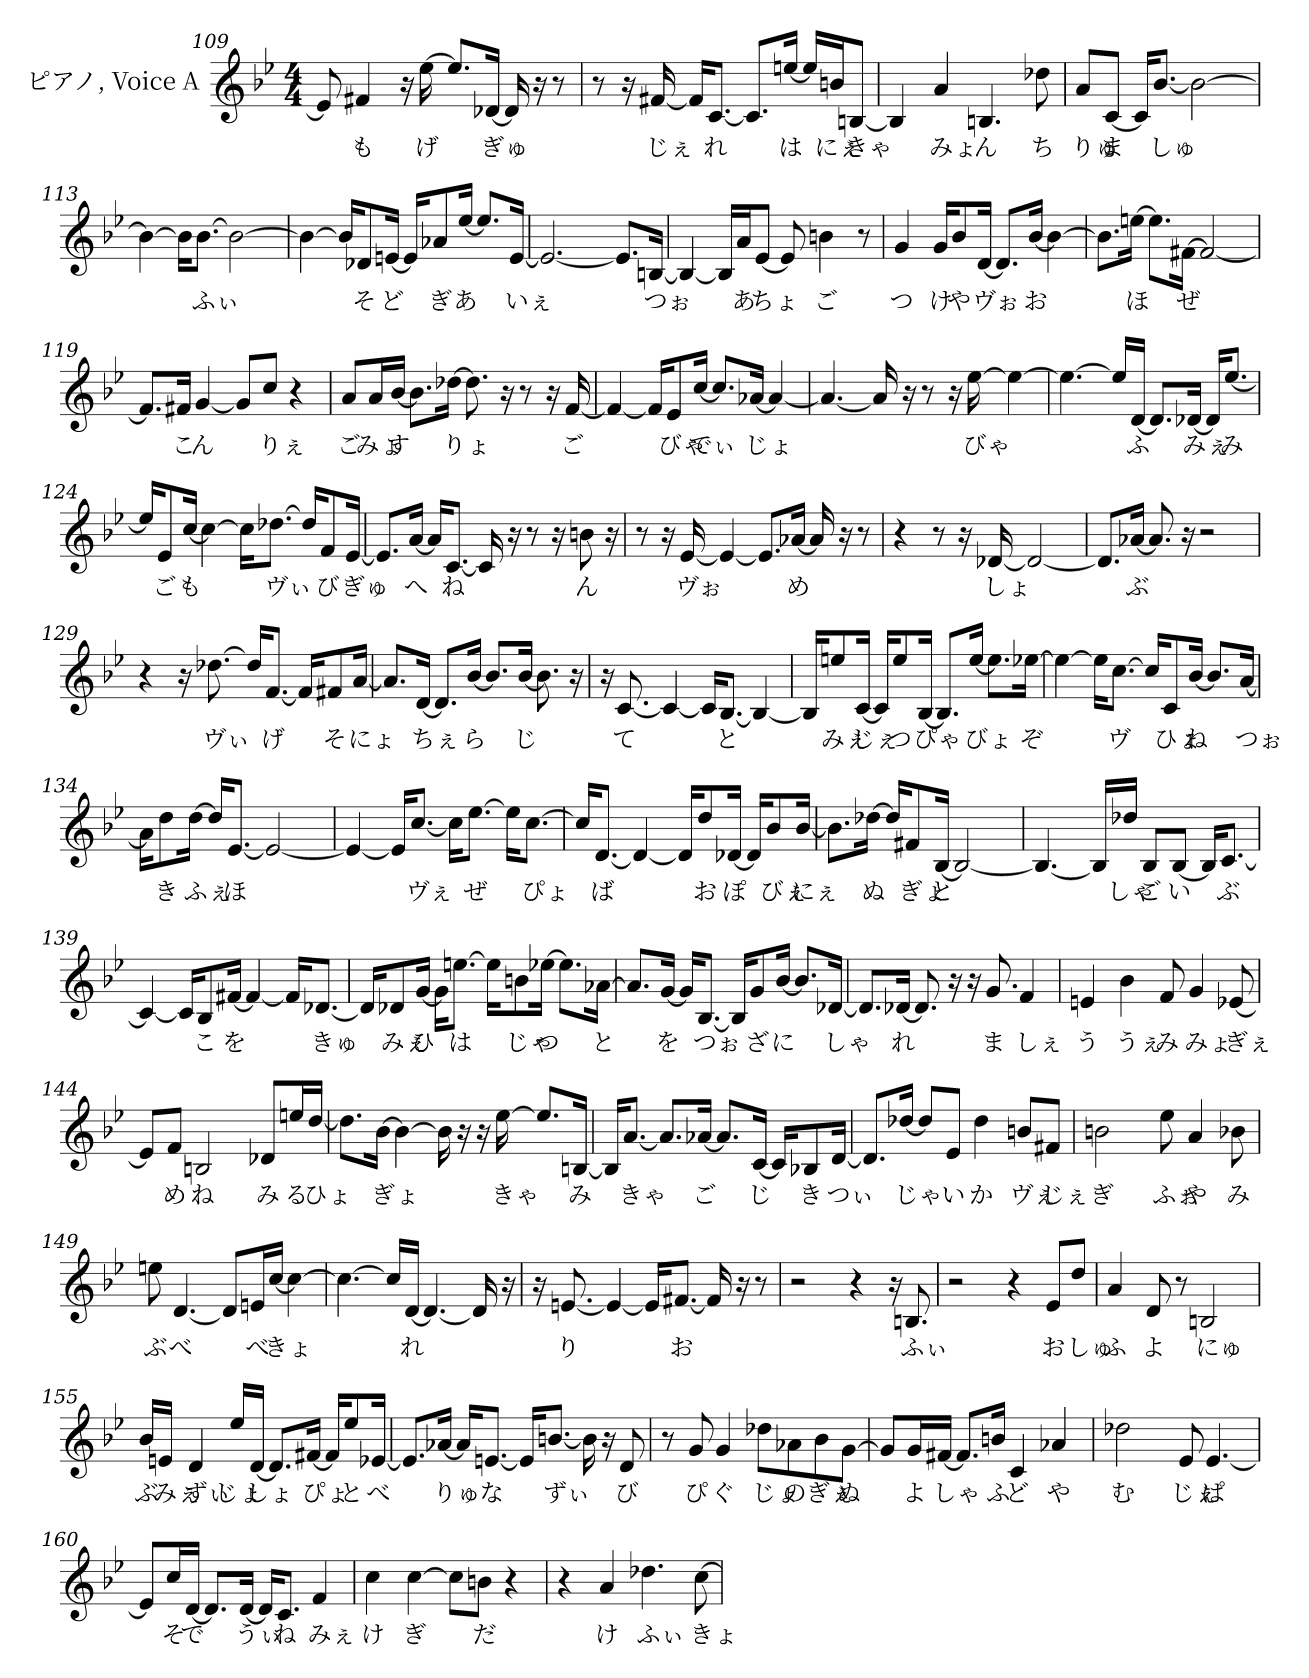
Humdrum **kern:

**kern	**text
*part1	*part1
*staff1	*staff1
*I"ピアノ, Voice A	*
!!LO:LB:g=z
*clefG2	*
*k[b-e-]	*
*M4/4	*
=109	=109
8e/]	.
!	!LO:LY:b
4f#X/	も
16r	.
!	!LO:LY:b
[16ee-\	げ
8.ee-/L]	.
!	!LO:LY:b
[16d-X/Jk	ぎゅ
16d-/]	.
16r	.
8r	.
=110	=110
8r	.
16r	.
!	!LO:LY:b
[16f#X/	じぇ
16f#/KL]	.
!	!LO:LY:b
[8.c/J	れ
8.c/L]	.
!	!LO:LY:b
[16een/Jk	は
16ee/LL]	.
!	!LO:LY:b
16bn/J	にぇ
!	!LO:LY:b
[8Bn/J	きゃ
=111	=111
4B/]	.
!	!LO:LY:b
4a/	みょ
!	!LO:LY:b
4.Bn/	ん
!	!LO:LY:b
8dd-X\	ち
=112	=112
!	!LO:LY:b
8a/L	りゅ
!	!LO:LY:b
[8c/J	ま
16c/KL]	.
!	!LO:LY:b
[8.b-/J	しゅ
2b-\_	.
=113	=113
4b-\_	.
16b-\KL]	.
!	!LO:LY:b
[8.b-\J	ふぃ
2b-\_	.
!!LO:LB:g=z
=114	=114
4b-\_	.
16b-/KL]	.
!	!LO:LY:b
8d-X/	そ
!	!LO:LY:b
[16en/Jk	ど
16e/KL]	.
!	!LO:LY:b
8a-X/	ぎ
!	!LO:LY:b
[16ee-/Jk	あ
8.ee-/L]	.
!	!LO:LY:b
[16e/Jk	いぇ
=115	=115
2.e/_	.
8.e/L]	.
!	!LO:LY:b
[16Bn/Jk	つぉ
=116	=116
4B/_	.
16B/LL]	.
!	!LO:LY:b
16a/J	あ
!	!LO:LY:b
[8e-/J	ちょ
8e-/]	.
!	!LO:LY:b
4bn\	ご
8r	.
=117	=117
!	!LO:LY:b
4g/	つ
!	!LO:LY:b
16g/KL	け
!	!LO:LY:b
8b-/	や
!	!LO:LY:b
[16d/Jk	ヴぉ
8.d/L]	.
!	!LO:LY:b
[16b-/Jk	お
4b-\_	.
=118	=118
8.b-\L]	.
!	!LO:LY:b
[16een\Jk	ほ
8.ee\L]	.
!	!LO:LY:b
[16f#X\Jk	ぜ
2f#/_	.
!!LO:LB:g=z
=119	=119
8.f#/L]	.
!	!LO:LY:b
16f#X/Jk	こ
!	!LO:LY:b
[4g/	ん
8g/L]	.
!	!LO:LY:b
8cc/J	りぇ
4r	.
=120	=120
!	!LO:LY:b
8a/L	ご
!	!LO:LY:b
16a/L	みょ
!	!LO:LY:b
[16b-/JJ	す
8.b-\L]	.
!	!LO:LY:b
[16dd-X\Jk	りょ
8.dd-\]	.
16r	.
8r	.
16r	.
!	!LO:LY:b
[16f/	ご
=121	=121
4f/_	.
16f/KL]	.
!	!LO:LY:b
8e-/	びゃ
!	!LO:LY:b
[16cc/Jk	でぃ
8.cc/L]	.
!	!LO:LY:b
[16a-X/Jk	じょ
4a-/_	.
=122	=122
4.a-/_	.
16a-/]	.
16r	.
8r	.
16r	.
!	!LO:LY:b
[16ee-\	びゃ
4ee-\_	.
!!LO:LB:g=z
=123	=123
4.ee-\_	.
16ee-/LL]	.
!	!LO:LY:b
[16d/JJ	ふ
8.d/L]	.
!	!LO:LY:b
[16d-X/Jk	みぇ
16d-/KL]	.
!	!LO:LY:b
[8.ee-/J	み
=124	=124
16ee-/KL]	.
!	!LO:LY:b
8e-/	ご
!	!LO:LY:b
[16cc/Jk	も
4cc\_	.
16cc\KL]	.
!	!LO:LY:b
[8.dd-X\J	ヴぃ
16dd-/KL]	.
!	!LO:LY:b
8f/	び
!	!LO:LY:b
[16e-/Jk	ぎゅ
=125	=125
8.e-/L]	.
!	!LO:LY:b
[16a/Jk	へ
16a/KL]	.
!	!LO:LY:b
[8.c/J	ね
16c/]	.
16r	.
8r	.
16r	.
!	!LO:LY:b
8bn\	ん
16r	.
=126	=126
8r	.
16r	.
!	!LO:LY:b
[16e-/	ヴぉ
4e-/_	.
8.e-/L]	.
!	!LO:LY:b
[16a-X/Jk	め
16a-/]	.
16r	.
8r	.
!!LO:LB:g=z
=127	=127
4r	.
8r	.
16r	.
!	!LO:LY:b
[16d-X/	しょ
2d-/_	.
=128	=128
8.d-/L]	.
!	!LO:LY:b
[16a-X/Jk	ぶ
8.a-/]	.
16r	.
2r	.
=129	=129
4r	.
16r	.
!	!LO:LY:b
[8.dd-X\	ヴぃ
16dd-/KL]	.
!	!LO:LY:b
[8.f/J	げ
16f/KL]	.
!	!LO:LY:b
8f#X/	そ
!	!LO:LY:b
[16a/Jk	にょ
=130	=130
8.a/L]	.
!	!LO:LY:b
[16d/Jk	ちぇ
8.d/L]	.
!	!LO:LY:b
[16b-/Jk	ら
8.b-/L]	.
!	!LO:LY:b
[16b-/Jk	じ
8.b-\]	.
16r	.
=131	=131
16r	.
!	!LO:LY:b
[8.c/	て
4c/_	.
16c/KL]	.
!	!LO:LY:b
[8.B-/J	と
4B-/_	.
!!LO:LB:g=z
=132	=132
16B-/KL]	.
!	!LO:LY:b
8een/	みぇ
!	!LO:LY:b
[16c/Jk	じぇ
16c/KL]	.
!	!LO:LY:b
8ee/	つ
!	!LO:LY:b
[16B-/Jk	ぴゃ
8.B-/L]	.
!	!LO:LY:b
[16ee/Jk	びょ
8.ee\L]	.
!	!LO:LY:b
[16ee-X\Jk	ぞ
=133	=133
4ee-\_	.
16ee-\KL]	.
!	!LO:LY:b
[8.cc\J	ヴ
16cc/KL]	.
!	!LO:LY:b
8c/	ひょ
!	!LO:LY:b
[16b-/Jk	ね
8.b-/L]	.
!	!LO:LY:b
[16a/Jk	つぉ
=134	=134
16a\KL]	.
!	!LO:LY:b
8dd\	き
!	!LO:LY:b
[16dd\Jk	ふぇ
16dd/KL]	.
!	!LO:LY:b
[8.e-/J	ほ
2e-/_	.
=135	=135
4e-/_	.
16e-/KL]	.
!	!LO:LY:b
[8.cc/J	ヴぇ
16cc\KL]	.
!	!LO:LY:b
[8.ee-\J	ぜ
16ee-\KL]	.
!	!LO:LY:b
[8.cc\J	ぴょ
!!LO:LB:g=z
=136	=136
16cc/KL]	.
!	!LO:LY:b
[8.d/J	ば
4d/_	.
16d/KL]	.
!	!LO:LY:b
8dd/	お
!	!LO:LY:b
[16d-X/Jk	ぽ
16d-/KL]	.
!	!LO:LY:b
8b-/	びぇ
!	!LO:LY:b
[16b-/Jk	にぇ
=137	=137
8.b-\L]	.
!	!LO:LY:b
[16dd-X\Jk	ぬ
16dd-/KL]	.
!	!LO:LY:b
8f#X/	ぎょ
!	!LO:LY:b
[16B-/Jk	と
2B-/_	.
=138	=138
4.B-/_	.
16B-/LL]	.
!	!LO:LY:b
16dd-X/JJ	しゃ
!	!LO:LY:b
8B-/L	ご
!	!LO:LY:b
[8B-/J	い
16B-/KL]	.
!	!LO:LY:b
[8.c/J	ぶ
=139	=139
4c/_	.
16c/KL]	.
!	!LO:LY:b
8B-/	こ
!	!LO:LY:b
[16f#X/Jk	を
4f#/_	.
16f#/KL]	.
!	!LO:LY:b
[8.d-X/J	きゅ
!!LO:PB:g=z
=140	=140
16d-/KL]	.
!	!LO:LY:b
8d-X/	みぇ
!	!LO:LY:b
[16g/Jk	ひ
16g\KL]	.
!	!LO:LY:b
[8.een\J	は
16ee\KL]	.
!	!LO:LY:b
8bn\	じゃ
!	!LO:LY:b
[16ee-X\Jk	つ
8.ee-\L]	.
!	!LO:LY:b
[16a-X\Jk	と
=141	=141
8.a-/L]	.
!	!LO:LY:b
[16g/Jk	を
16g/KL]	.
!	!LO:LY:b
[8.B-/J	つぉ
16B-/KL]	.
!	!LO:LY:b
8g/	ざ
!	!LO:LY:b
[16b-/Jk	に
8.b-/L]	.
!	!LO:LY:b
[16d-X/Jk	しゃ
=142	=142
8.d-/L]	.
!	!LO:LY:b
[16d-X/Jk	れ
8.d-/]	.
16r	.
16r	.
!	!LO:LY:b
8.g/	ま
!	!LO:LY:b
4f/	しぇ
=143	=143
!	!LO:LY:b
4en/	う
!	!LO:LY:b
4b-\	うぇ
!	!LO:LY:b
8f/	み
!	!LO:LY:b
4g/	みょ
!	!LO:LY:b
[8e-X/	ぎぇ
!!LO:LB:g=z
=144	=144
8e-/L]	.
!	!LO:LY:b
8f/J	め
!	!LO:LY:b
2Bn/	ね
!	!LO:LY:b
8d-X/L	み
!	!LO:LY:b
16een/L	る
!	!LO:LY:b
[16dd/JJ	ひょ
=145	=145
8.dd\L]	.
!	!LO:LY:b
[16b-\Jk	ぎょ
4b-\_	.
16b-\]	.
16r	.
16r	.
!	!LO:LY:b
[16ee-\	きゃ
8.ee-/L]	.
!	!LO:LY:b
[16Bn/Jk	み
=146	=146
16B/KL]	.
!	!LO:LY:b
[8.a/J	きゃ
8.a/L]	.
!	!LO:LY:b
[16a-X/Jk	ご
8.a-/L]	.
!	!LO:LY:b
[16c/Jk	じ
16c/KL]	.
!	!LO:LY:b
8B-X/	き
!	!LO:LY:b
[16d/Jk	つぃ
=147	=147
8.d/L]	.
!	!LO:LY:b
[16dd-X/Jk	じゃ
8dd-/L]	.
!	!LO:LY:b
8e-/J	い
!	!LO:LY:b
4dd-\	か
!	!LO:LY:b
8bn/L	ヴぇ
!	!LO:LY:b
8f#X/J	じぇ
!!LO:LB:g=z
=148	=148
!	!LO:LY:b
2bn\	ぎ
!	!LO:LY:b
8ee-\	ふぉ
!	!LO:LY:b
4a/	や
!	!LO:LY:b
8b-X\	み
=149	=149
!	!LO:LY:b
8een\	ぶ
!	!LO:LY:b
[4.d/	べ
8d/L]	.
!	!LO:LY:b
16en/L	べ
!	!LO:LY:b
[16cc/JJ	きょ
4cc\_	.
=150	=150
4.cc\_	.
16cc/LL]	.
!	!LO:LY:b
[16d/JJ	れ
4.d/_	.
16d/]	.
16r	.
=151	=151
16r	.
!	!LO:LY:b
[8.en/	り
4e/_	.
16e/KL]	.
!	!LO:LY:b
[8.f#X/J	お
16f#/]	.
16r	.
8r	.
=152	=152
2r	.
4r	.
16r	.
!	!LO:LY:b
8.Bn/	ふぃ
=153	=153
2r	.
4r	.
!	!LO:LY:b
8e-/L	お
!	!LO:LY:b
8dd/J	しゅ
!!LO:LB:g=z
=154	=154
!	!LO:LY:b
4a/	ふ
!	!LO:LY:b
8d/	よ
8r	.
!	!LO:LY:b
2Bn/	にゅ
=155	=155
!	!LO:LY:b
16b-/LL	ぶ
!	!LO:LY:b
16en/JJ	みぇ
!	!LO:LY:b
4d/	ずぃ
!	!LO:LY:b
16ee-/LL	じょ
!	!LO:LY:b
[16d/JJ	しょ
8.d/L]	.
!	!LO:LY:b
[16f#X/Jk	ぴょ
16f#/KL]	.
!	!LO:LY:b
8ee-/	と
!	!LO:LY:b
[16e-X/Jk	べ
=156	=156
8.e-/L]	.
!	!LO:LY:b
[16a-X/Jk	りゅ
16a-/KL]	.
!	!LO:LY:b
[8.en/J	な
16e/KL]	.
!	!LO:LY:b
[8.bn/J	ずぃ
16b\]	.
16r	.
!	!LO:LY:b
8d/	び
=157	=157
8r	.
!	!LO:LY:b
8g/	ぴ
!	!LO:LY:b
4g/	ぐ
!	!LO:LY:b
8dd-X\L	じょ
!	!LO:LY:b
8a-X\	の
!	!LO:LY:b
8b-\	ぎぇ
!	!LO:LY:b
[8g\J	ぬ
!!LO:LB:g=z
=158	=158
8g/L]	.
!	!LO:LY:b
16g/L	よ
!	!LO:LY:b
[16f#X/JJ	しゃ
8.f#/L]	.
!	!LO:LY:b
16bn/Jk	ふ
!	!LO:LY:b
4c/	ど
!	!LO:LY:b
4a-X/	や
=159	=159
!	!LO:LY:b
2dd-X\	む
!	!LO:LY:b
8e-/	じぇ
!	!LO:LY:b
[4.e-/	ぱ
=160	=160
8e-/L]	.
!	!LO:LY:b
16cc/L	そ
!	!LO:LY:b
[16d/JJ	で
8.d/L]	.
!	!LO:LY:b
[16d/Jk	うぃ
16d/KL]	.
!	!LO:LY:b
8.c/J	ね
!	!LO:LY:b
4f/	みぇ
=161	=161
!	!LO:LY:b
4cc\	け
!	!LO:LY:b
[4cc\	ぎ
8cc\L]	.
!	!LO:LY:b
8bn\J	だ
4r	.
=162	=162
4r	.
!	!LO:LY:b
4a/	け
!	!LO:LY:b
4.dd-X\	ふぃ
!	!LO:LY:b
[8cc\	きょ
=	=
*-	*-
